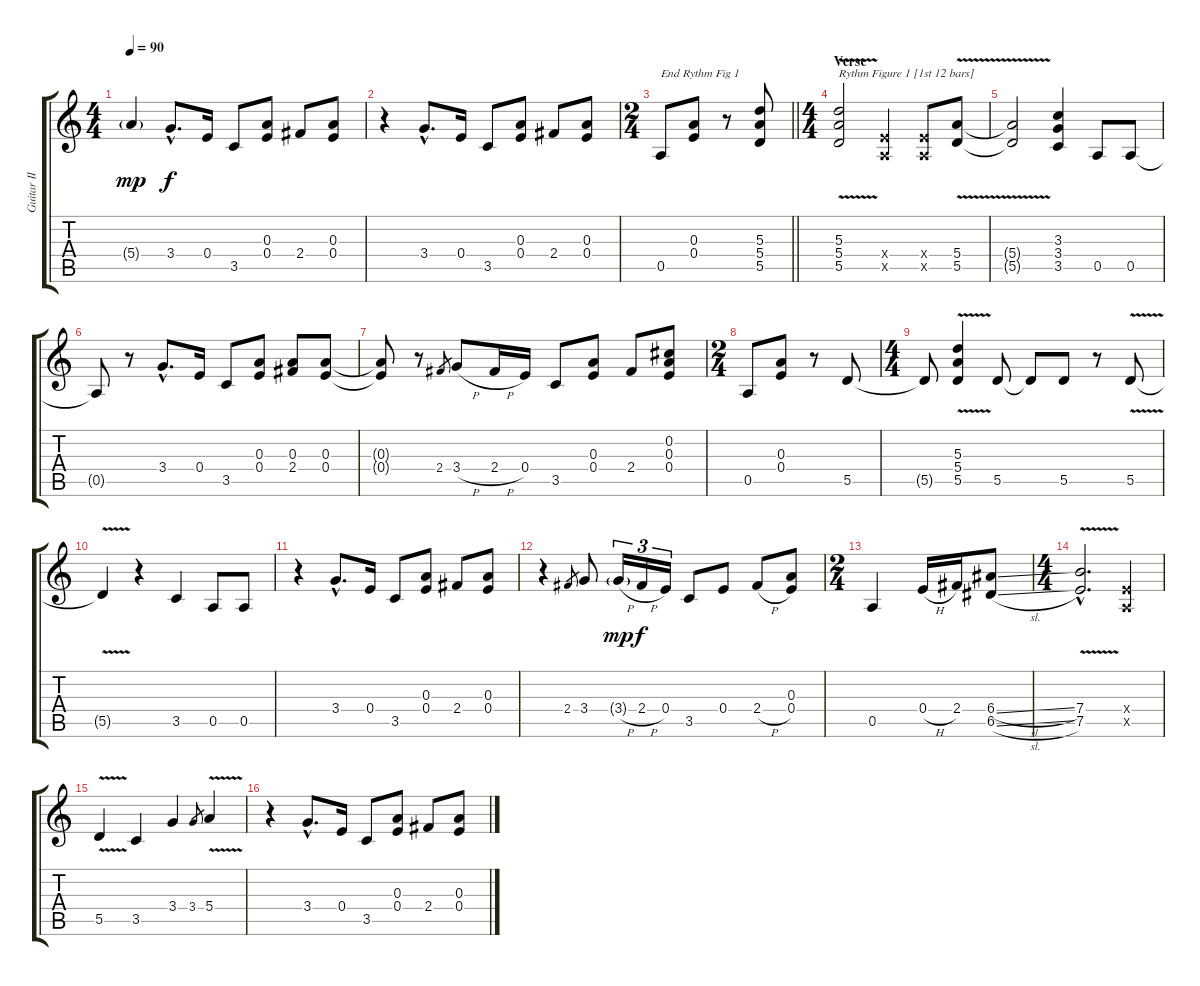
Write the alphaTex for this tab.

\track ("Guitar II" "Guitar II") {instrument distortionguitar}
\staff {score tabs}
\tuning (E4 Db4 A3 E3 A2 E2) {hide}
\ts (4 4)
\tempo 90
\clef g2
\ks c
5.4{g}.4{dy mp} 3.4{hac}.8{d dy f} 0.4.16 3.5.8 (0.3 0.4).8 2.4.8 (0.3 0.4).8 |
r.4 3.4{hac}.8{d} 0.4.16 3.5.8 (0.3 0.4).8 2.4.8 (0.3 0.4).8 |
\ts (2 4)
\barLineRight lightlight
0.5.8{txt "End Rythm Fig 1"} (0.3 0.4).8 r.8 (5.3 5.4 5.5).8 |
\ts (4 4)
\section ("" "Verse")
(5.3{v} 5.4{v} 5.5{v}).2{txt "Rythm Figure 1 [1st 12 bars]"} (0.4{x} 0.5{x}).4 (0.4{x} 0.5{x}).8 (5.4{v} 5.5{v}).8 |
(5.4{t} 5.5{t}).2 (3.3 3.4 3.5).4 0.5.8 0.5.8 |
0.5{t}.8 r.8 3.4{hac}.8{d} 0.4.16 3.5.8 (0.3 0.4).8 (0.3 2.4).8 (0.3 0.4).8 |
(0.3{t} 0.4{t}).8 r.8 2.4.8{gr} 3.4{h}.8 2.4{h}.16 0.4.16 3.5.8 (0.3 0.4).8 2.4.8 (0.2 0.3 0.4).8 |
\ts (2 4)
0.5.8 (0.3 0.4).8 r.8 5.5.8 |
\ts (4 4)
5.5{t}.8 (5.3{v} 5.4{v} 5.5{v}).4 5.5.8 5.5{t}.8 5.5.8 r.8 5.5{v}.8 |
5.5{t}.4 r.4 3.5.4 0.5.8 0.5.8 |
r.4 3.4{hac}.8{d} 0.4.16 3.5.8 (0.3 0.4).8 2.4.8 (0.3 0.4).8 |
r.4 2.4.8{gr} 3.4.8 3.4{h g}.16{tu (3 2) dy mp} 2.4{h}.16{tu (3 2) dy f} 0.4.16{tu (3 2)} 3.5.8 0.4.8 2.4{h}.8 (0.3 0.4).8 |
\ts (2 4)
0.5.4 0.4{h}.16 2.4.16 (6.4{sl} 6.5{sl}).8 |
\ts (4 4)
(7.4{v hac} 7.5{v hac}).2{d} (0.4{x} 0.5{x}).4 |
5.5{v}.4 3.5.4 3.4.4 3.4.8{gr} 5.4{v}.4 |
r.4 3.4{hac}.8{d} 0.4.16 3.5.8 (0.3 0.4).8 2.4.8 (0.3 0.4).8
